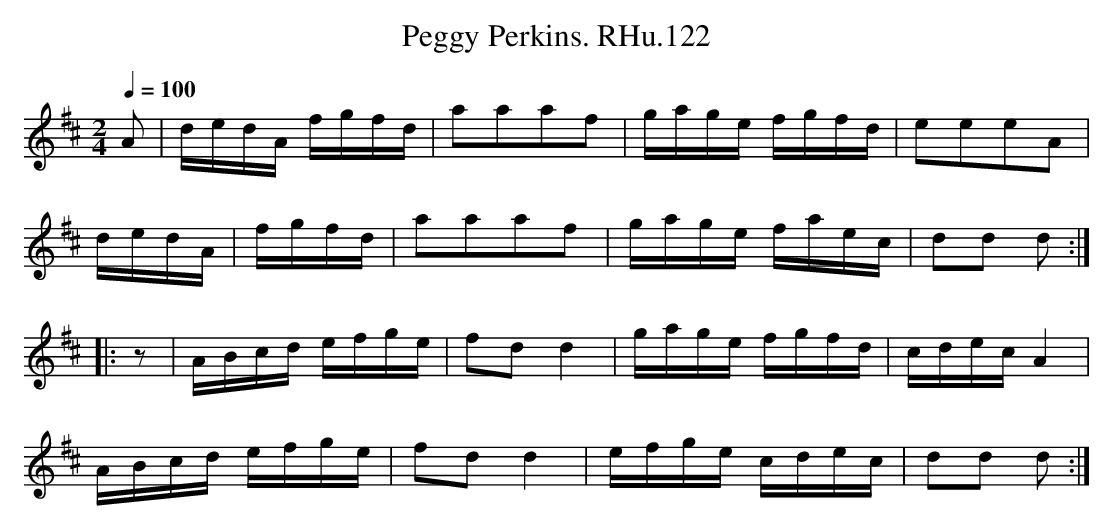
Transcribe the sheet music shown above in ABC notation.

X:1
T:Peggy Perkins. RHu.122
L:1/8
M:2/4
Q:1/4=100
K:D
A|d/e/d/A/ f/g/f/d/|aaaf|g/a/g/e/ f/g/f/d/|eeeA|!
d/e/d/A/|f/g/f/d/|aaaf|g/a/g/e/ f/a/e/c/|dd"" d:|!
|:""z|A/B/c/d/ e/f/g/e/|fd d2|g/a/g/e/ f/g/f/d/|c/d/e/c/ A2|!
A/B/c/d/ e/f/g/e/|fd d2|e/f/g/e/ c/d/e/c/|dd ""d:|
